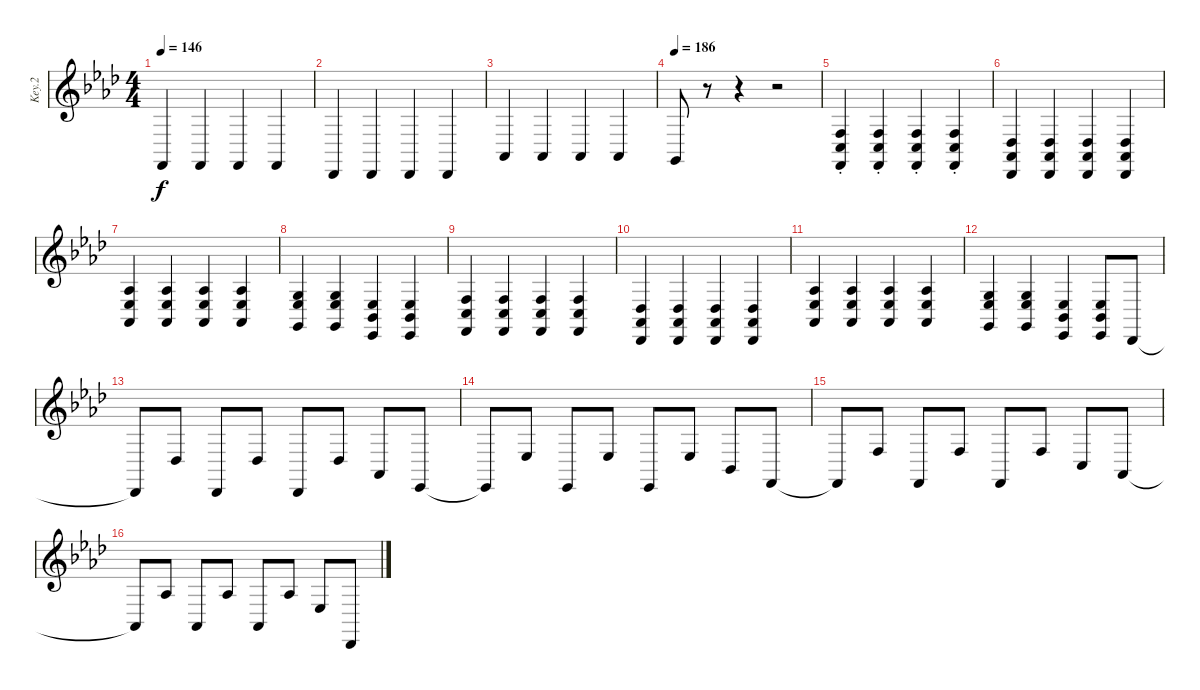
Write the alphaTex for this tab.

\track ("Key.2" "Key.2") {instrument lead1square}
\staff {score}
\tuning (D4 A3 F3 C3 G2 C2) {hide}
\ts (4 4)
\tempo 146
\clef g2
\ks ab
5.6.4{dy f} 5.6.4 5.6.4 5.6.4 |
1.6.4 1.6.4 1.6.4 1.6.4 |
1.5.4 1.5.4 1.5.4 1.5.4 |
\tempo 186
0.5.8 r.8 r.4 r.2 |
(0.3{st} 0.4{st} 5.6{st}).4 (0.3{st} 0.4{st} 5.6{st}).4 (0.3{st} 0.4{st} 5.6{st}).4 (0.3{st} 0.4{st} 5.6{st}).4 |
(1.4 1.5 1.6).4 (1.4 1.5 1.6).4 (1.4 1.5 1.6).4 (1.4 1.5 1.6).4 |
(3.3 3.4 1.5).4 (3.3 3.4 1.5).4 (3.3 3.4 1.5).4 (3.3 3.4 1.5).4 |
(2.3 3.4 0.5).4 (2.3 3.4 0.5).4 (3.4 3.5 3.6).4 (3.4 3.5 3.6).4 |
(0.3 0.4 5.6).4 (0.3 0.4 5.6).4 (0.3 0.4 5.6).4 (0.3 0.4 5.6).4 |
(1.4 1.5 1.6).4 (1.4 1.5 1.6).4 (1.4 1.5 1.6).4 (1.4 1.5 1.6).4 |
(3.3 3.4 1.5).4 (3.3 3.4 1.5).4 (3.3 3.4 1.5).4 (3.3 3.4 1.5).4 |
(2.3 3.4 0.5).4 (2.3 3.4 0.5).4 (3.4 3.5 3.6).4 (3.4 3.5 3.6).8 1.6.8 |
1.6{t}.8 1.4.8 1.6.8 1.4.8 1.6.8 1.4.8 1.5.8 3.6.8 |
3.6{t}.8 3.4.8 3.6.8 3.4.8 3.6.8 3.4.8 3.5.8 5.6.8 |
5.6{t}.8 5.4.8 5.6.8 5.4.8 5.6.8 5.4.8 5.5.8 1.5.8 |
1.5{t}.8 3.3.8 1.5.8 3.3.8 1.5.8 3.3.8 3.4.8 1.6.8
